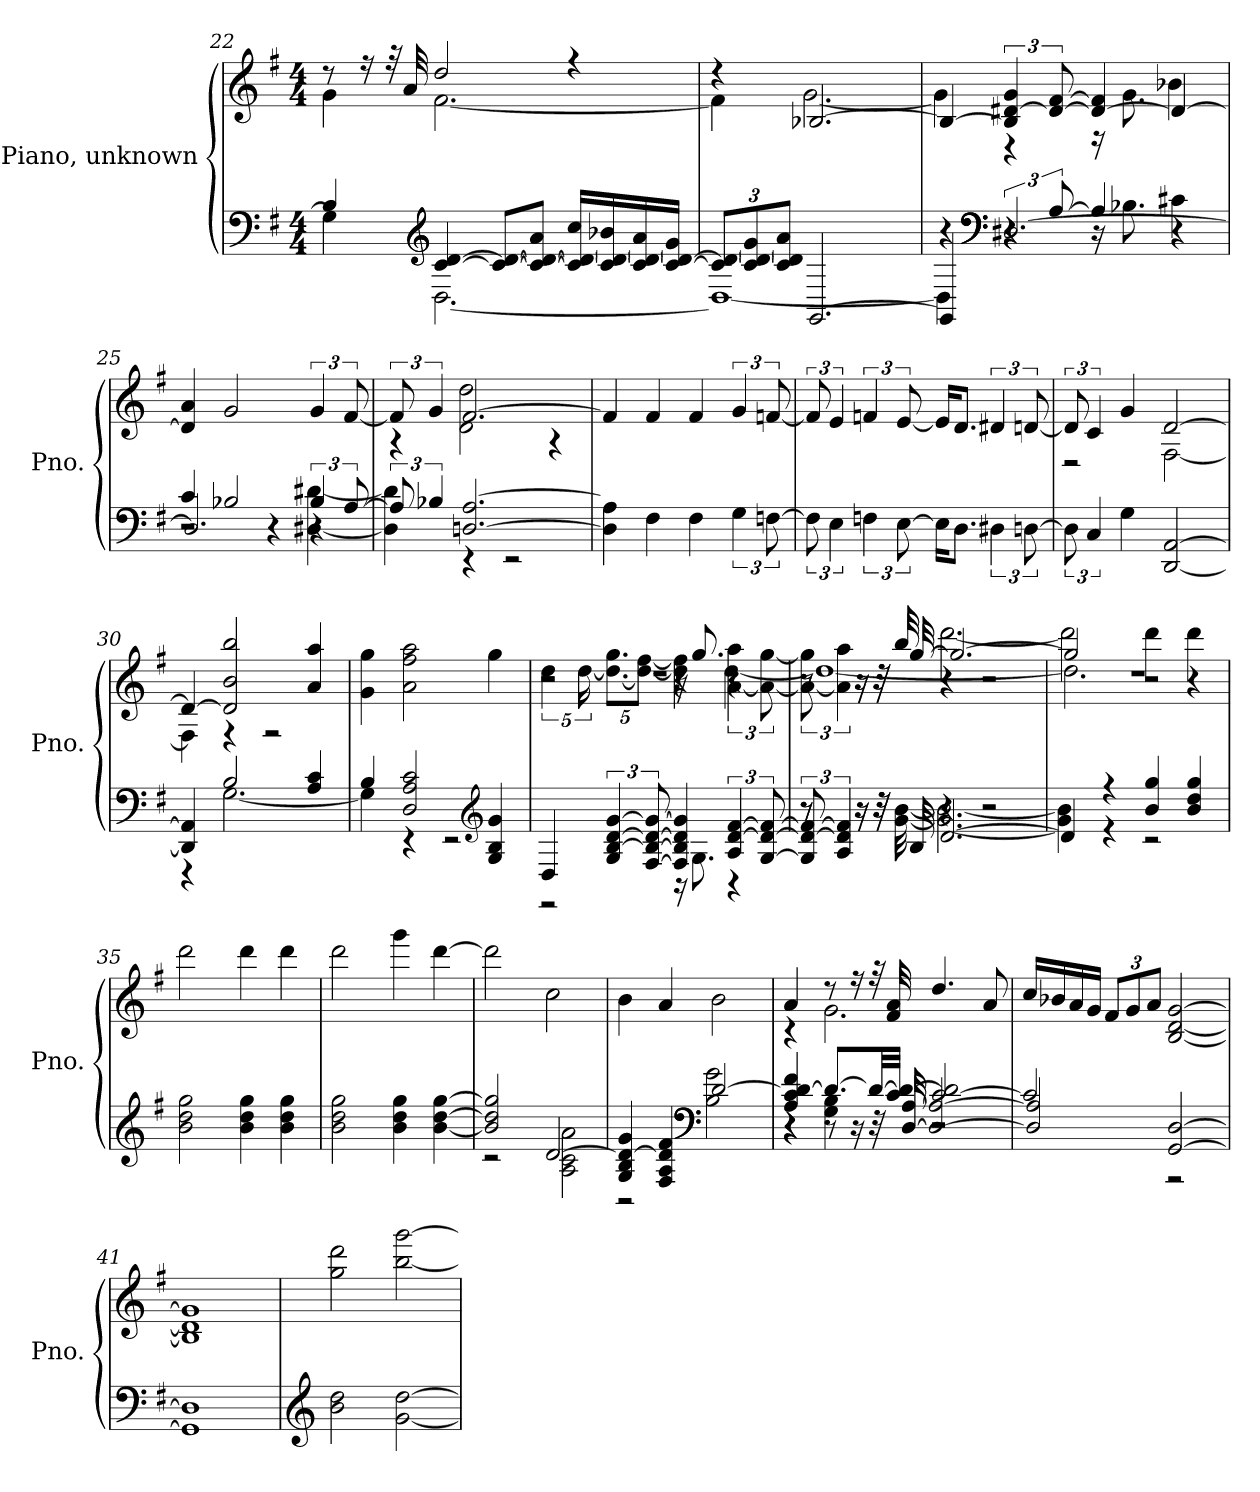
**kern	**kern
*part1	*part1
*staff2	*staff1
*I"Piano, unknown	*
*I'Pno.	*
*clefF4	*clefG2
*k[f#]	*k[f#]
*M4/4	*M4/4
=22	=22
*^	*^
4B/	4G\]	8r	4g\
.	.	16r	.
.	.	32r	.
.	.	32a/	.
*clefG2	*	*	*
[4c/ [4d/	[2.D\	2dd/	[2.f#\
8c/_ 8d/_L	.	.	.
8c/_ 8d/_ 8a/J	.	.	.
16c/_ 16d/_ 16cc/LL	.	4r	.
16c/_ 16d/_ 16b-X/	.	.	.
16c/_ 16d/_ 16a/	.	.	.
16c/_ 16d/_ 16g/JJ	.	.	.
=23	=23	=23	=23
*Xbrackettup	*	*	*
12c/_ 12d/_L	1D_	4r	4f#\]
12c/_ 12d/_ 12g/	.	.	.
12c/] 12d/] 12a/J	.	.	.
[2.GG/	.	[2.B-X/	[2.g\
!!LO:PB:g=z	!!
=24	=24	=24	=24
*	*^	*	*
4GG/]	4D\]	4r	4B-/_	4g\]
*clefF4	*	*	*	*
*brackettup	*	*	*	*
6r	4r	[2.D#X/	6B-/] [6d#X/ 6g/	4r
[12A/	.	.	12d#/_ [12f#/	.
4A/]	16r	.	4d#/_ 4f#/]	16r
.	8.B-X\	.	.	8.g\
4r	4c#X\	.	4d#/_	4b-X\
*	*	*	*v	*v
=25	=25	=25	=25
4c/	2r	2.D#/]	4d#/] 4a/
2B-X/	.	.	2g/
.	4r	.	.
6B-/	[4D#X\ [4d#X\	4r	6g/
[12A/	.	.	[12f#/
*	*v	*v	*
=26	=26	=26
*	*	*^
12A/]	4D#\] 4d#\]	12f#/]	4r
6B-X/	.	6g/	.
[2.Dn/ [2.A/	4r	[2.f#/	2d\ 2dd\
.	2r	.	.
.	.	.	4r
*v	*v	*	*
*	*v	*v
=27	=27
4D\] 4A\]	4f#/]
4F#\	4f#/
4F#\	4f#/
6G\	6g/
[12Fn\	[12fn/
!!LO:LB:g=z
=28	=28
12F\]	12f/]
6E\	6e/
6Fn\	6fn/
[12E\	[12e/
16E\KL]	16e/KL]
8.D\J	8.d/J
6D#X\	6d#X/
[12Dn\	[12dn/
=29	=29
*	*^
12D\]	12d/]	2r
6C/	6c/	.
4G\	4g/	.
[2DD/ [2AA/	[2d/	[2F#\
=30	=30	=30
*^	*	*
4DD/] 4AA/]	4r	4d/_	4F#\]
2B/	[2.G\	2d/] 2b/ 2bb/	4r
.	.	.	2r
4A/ 4c/	.	4a/ 4aa/	.
*	*	*v	*v
=31	=31	=31
4B/	4G\]	4g\ 4gg\
2D/ 2A/ 2c/	4r	2a\ 2ff#\ 2aa\
.	2r	.
*clefG2	*	*
4G/ 4B/ 4g/	.	4gg\
!!LO:LB:g=z
=32	=32	=32
*	*	*^
*	*	*	*^
*	*	*	*	*^
4D/	2r	1r	5dd\	2r	2r
.	.	.	[20dd\	.	.
6G/ [6B/ [6d/ [6g/	.	.	10.dd\_ 10.gg\L	.	.
.	.	.	10dd\_ [10ff#\J	.	.
[12F#/ 12B/_ 12d/_ 12g/_	.	.	.	.	.
4F#/] 4B/] 4d/] 4g/]	16r	.	4dd\] 4ff#\]	16r	4r
.	8.G\	.	.	8.gg/	.
6A/ [6d/ [6f#/	4r	.	[6a\ 6aa\	4r	[4dd\
[12G/ 12d/_ 12f#/_	.	.	12a\_ [12gg\	.	.
=33	=33	=33	=33	=33	=33
*	*^	*	*	*	*
12G/] 12d/_ 12f#/_	8r	8r	8r	12a\_ 12gg\]	8r	1dd_
6A/ 6d/] 6f#/]	.	.	.	6a\] 6aa\	.	.
.	16r	16r	16r	.	16r	.
.	32r	32r	32r	.	32r	.
.	[32g\ [32b\	32B/	32bb/	.	[32gg/	.
[2.d/	2.g\_ 2.b\_	4r	4r	[2.ddd\	2.gg/_	.
.	.	2r	2r	.	.	.
*	*v	*v	*	*	*	*
=34	=34	=34	=34	=34	=34
4d/]	4g\] 4b\]	1r	2ddd\]	2gg/]	2.dd\]
4r	4r	.	.	.	.
4b/ 4gg/	2r	.	4ddd\	2r	.
4b/ 4dd/ 4gg/	.	.	4ddd\	.	4r
*v	*v	*	*	*	*
*	*v	*v	*v	*v
=35	=35
2b\ 2dd\ 2gg\	2ddd\
4b\ 4dd\ 4gg\	4ddd\
4b\ 4dd\ 4gg\	4ddd\
=36	=36
2b\ 2dd\ 2gg\	2ddd\
4b\ 4dd\ 4gg\	4ggg\
[4b\ [4dd\ [4gg\	[4ddd\
!!LO:LB:g=z
=37	=37
*^	*
2b/] 2dd/] 2gg/]	2r	2ddd\]
[2d/	2A\ 2c\ 2a\	2cc\
=38	=38	=38
4G/ 4B/ 4d/_ 4g/	2r	4b\
4F#/ 4A/ 4d/] 4f#/	.	4a/
*clefF4	*	*
[2d/	2B\ 2g\	2b\
=39	=39	=39
*	*^	*^
4A/ 4c/ 4d/_ 4f#/	4r	4r	4a/	4r
8.d/L_	4G\ 4B\	8r	8r	2.g\
.	.	16r	16r	.
32d/LL_	.	32r	32r	.
32c/ 32d/_JJJ	.	[32D/ [32A/	32f#/ 32a/	.
[2c/ 2d/]	2r	2D/_ 2A/_	4.dd/	.
.	.	.	8a/	.
*	*v	*v	*	*
*	*	*v	*v
=40	=40	=40
2c/]	2D/] 2A/]	16cc/LL
.	.	16b-X/
.	.	16a/
.	.	16g/JJ
*	*	*Xbrackettup
.	.	12f#/L
.	.	12g/
.	.	12a/J
[2GG/ [2D/	2r	[2B/ [2d/ [2g/
*v	*v	*
=41	=41
1GG] 1D]	1B] 1d] 1g]
=42	=42
*clefG2	*
2b\ 2dd\	2gg\ 2ddd\
[2g\ [2dd\	[2bb\ [2ggg\
=	=
*-	*-
